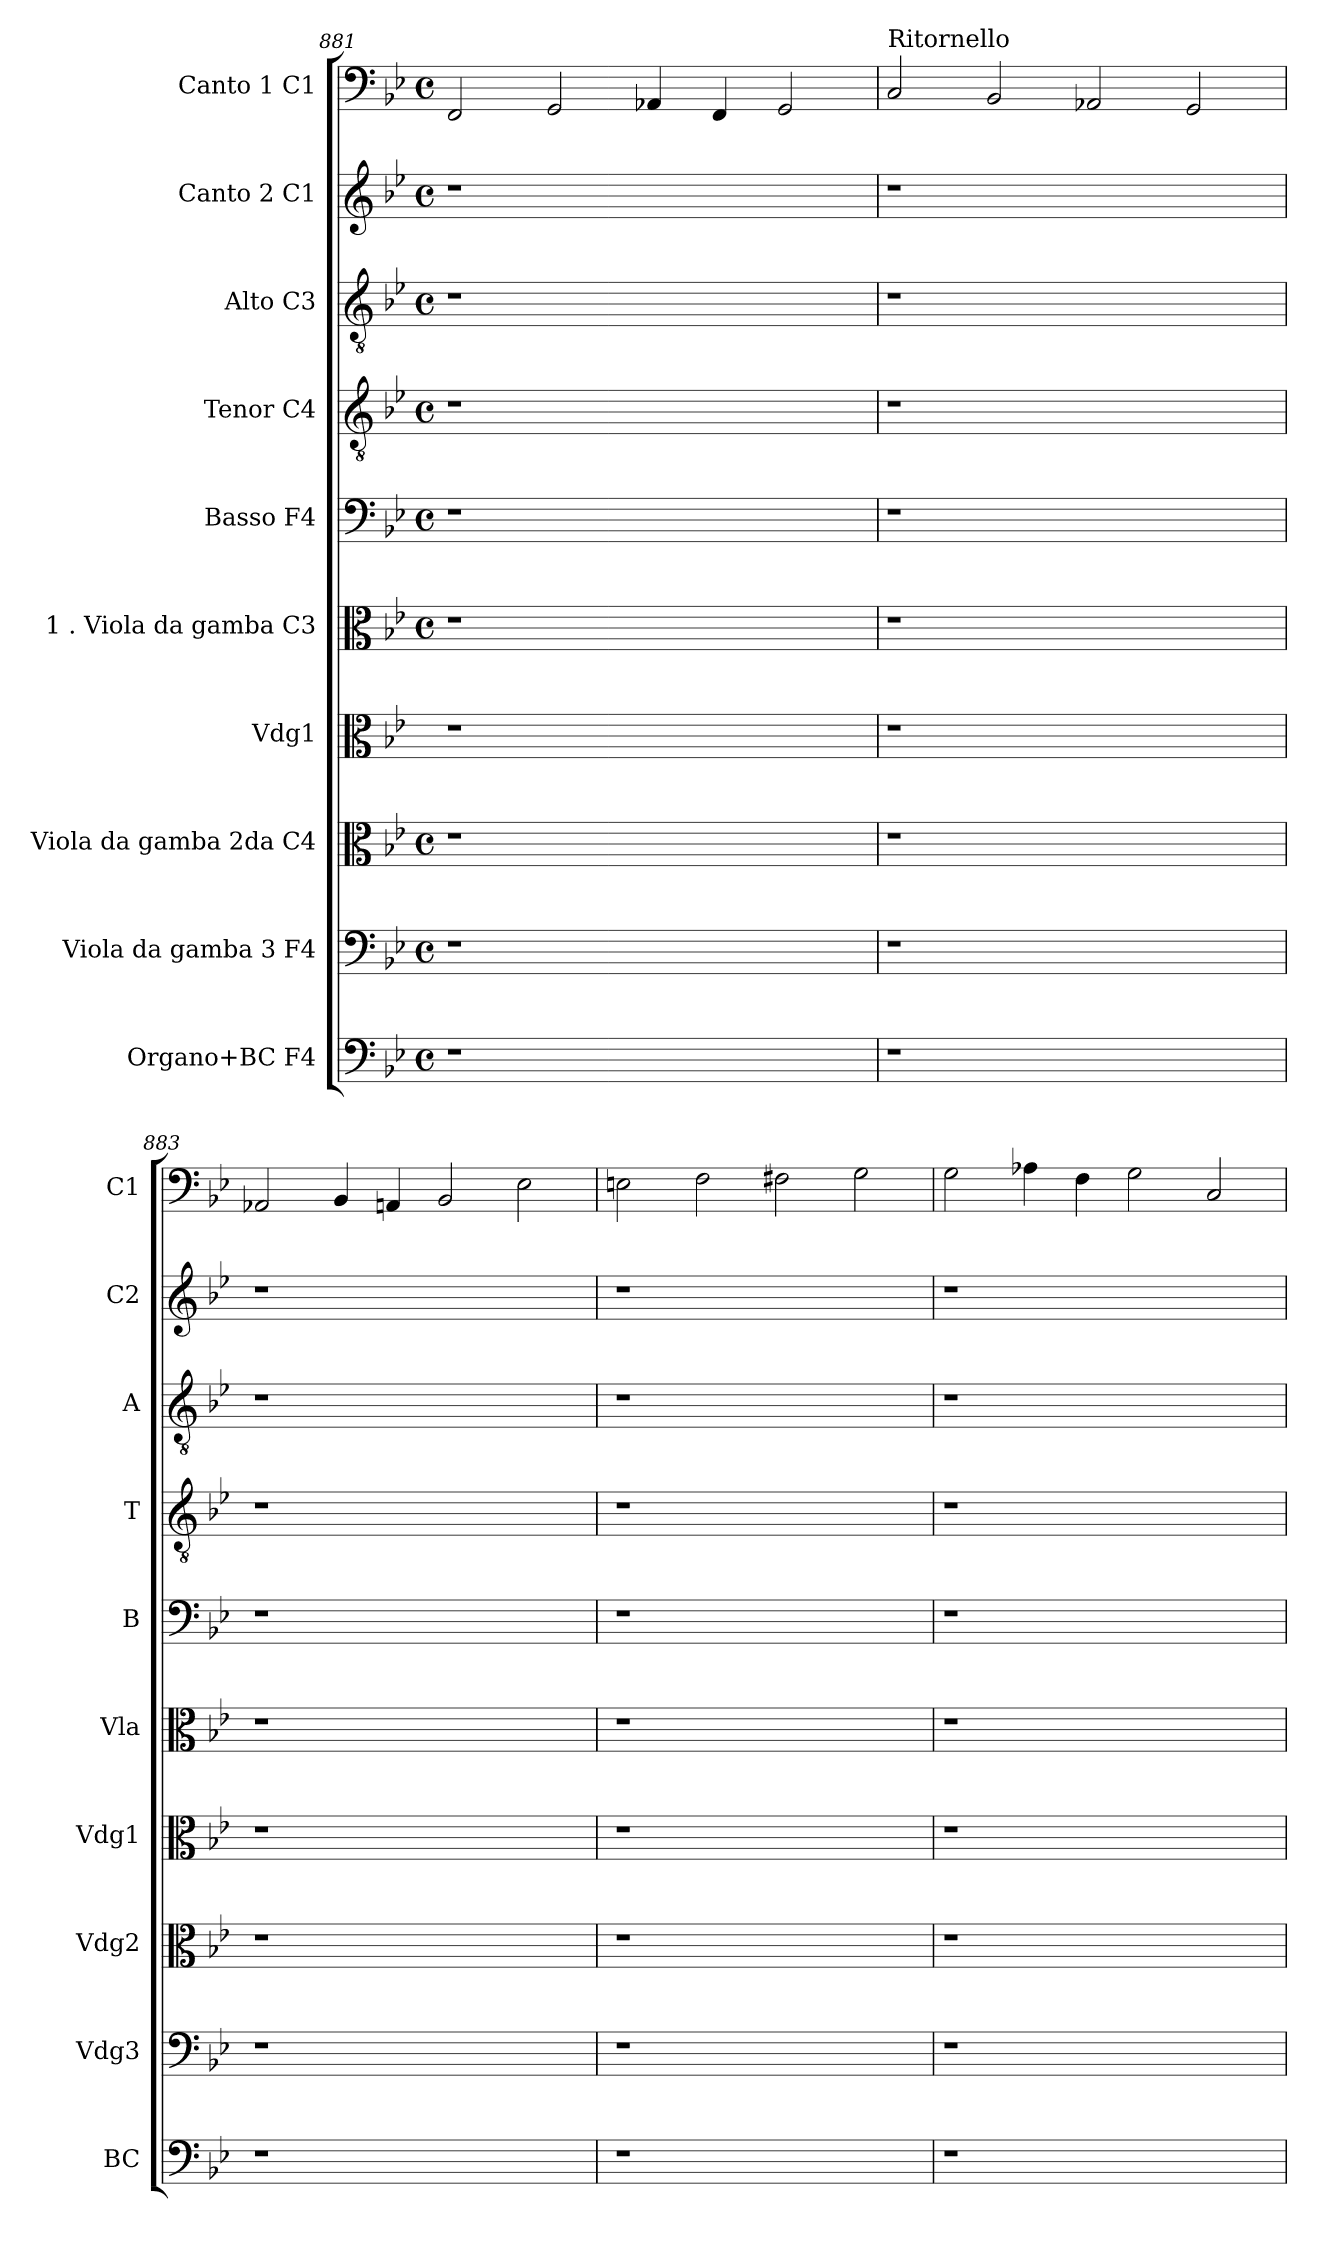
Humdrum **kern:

**kern	**kern	**kern	**kern	**kern	**kern	**kern	**kern	**kern	**kern
*part10	*part9	*part8	*part7	*part6	*part5	*part4	*part3	*part2	*part1
*staff10	*staff9	*staff8	*staff7	*staff6	*staff5	*staff4	*staff3	*staff2	*staff1
*I"Organo+BC F4	*I"Viola da gamba 3 F4	*I"Viola da gamba 2da C4	*I"Vdg1	*I"1 . Viola da gamba C3	*I"Basso F4	*I"Tenor C4	*I"Alto C3	*I"Canto 2 C1	*I"Canto 1 C1
*I'BC	*I'Vdg3	*I'Vdg2	*I'Vdg1	*I'Vla	*I'B	*I'T	*I'A	*I'C2	*I'C1
*clefF4	*clefF4	*clefC3	*clefC3	*clefC3	*clefF4	*clefGv2	*clefGv2	*clefG2	*clefF4
*k[b-e-]	*k[b-e-]	*k[b-e-]	*k[b-e-]	*k[b-e-]	*k[b-e-]	*k[b-e-]	*k[b-e-]	*k[b-e-]	*k[b-e-]
*B-:	*B-:	*B-:	*B-:	*B-:	*B-:	*B-:	*B-:	*B-:	*B-:
*M4/4	*M4/4	*M4/4	*	*M4/4	*M4/4	*M4/4	*M4/4	*M4/4	*M4/4
*met(c)	*met(c)	*met(c)	*	*met(c)	*met(c)	*met(c)	*met(c)	*met(c)	*met(c)
=881	=881	=881	=881	=881	=881	=881	=881	=881	=881
1r	1r	1r	1r	1r	1r	1r	1r	1r	2FF/
.	.	.	.	.	.	.	.	.	2GG/
1ryy	1ryy	1ryy	1ryy	1ryy	1ryy	1ryy	1ryy	1ryy	4AA-X/
.	.	.	.	.	.	.	.	.	4FF/
.	.	.	.	.	.	.	.	.	2GG/
!!LO:LB:g=z
=882	=882	=882	=882	=882	=882	=882	=882	=882	=882
!	!	!	!	!	!	!	!	!	!LO:TX:a:t=Ritornello
1r	1r	1r	1r	1r	1r	1r	1r	1r	2C/
.	.	.	.	.	.	.	.	.	2BB-/
1ryy	1ryy	1ryy	1ryy	1ryy	1ryy	1ryy	1ryy	1ryy	2AA-X/
.	.	.	.	.	.	.	.	.	2GG/
=883	=883	=883	=883	=883	=883	=883	=883	=883	=883
1r	1r	1r	1r	1r	1r	1r	1r	1r	2AA-X/
.	.	.	.	.	.	.	.	.	4BB-/
.	.	.	.	.	.	.	.	.	4AAn/
1ryy	1ryy	1ryy	1ryy	1ryy	1ryy	1ryy	1ryy	1ryy	2BB-/
.	.	.	.	.	.	.	.	.	2E-\
=884	=884	=884	=884	=884	=884	=884	=884	=884	=884
1r	1r	1r	1r	1r	1r	1r	1r	1r	2En\
.	.	.	.	.	.	.	.	.	2F\
1ryy	1ryy	1ryy	1ryy	1ryy	1ryy	1ryy	1ryy	1ryy	2F#X\
.	.	.	.	.	.	.	.	.	2G\
=885	=885	=885	=885	=885	=885	=885	=885	=885	=885
1r	1r	1r	1r	1r	1r	1r	1r	1r	2G\
.	.	.	.	.	.	.	.	.	4A-X\
.	.	.	.	.	.	.	.	.	4F\
1ryy	1ryy	1ryy	1ryy	1ryy	1ryy	1ryy	1ryy	1ryy	2G\
.	.	.	.	.	.	.	.	.	2C/
=	=	=	=	=	=	=	=	=	=
*-	*-	*-	*-	*-	*-	*-	*-	*-	*-
